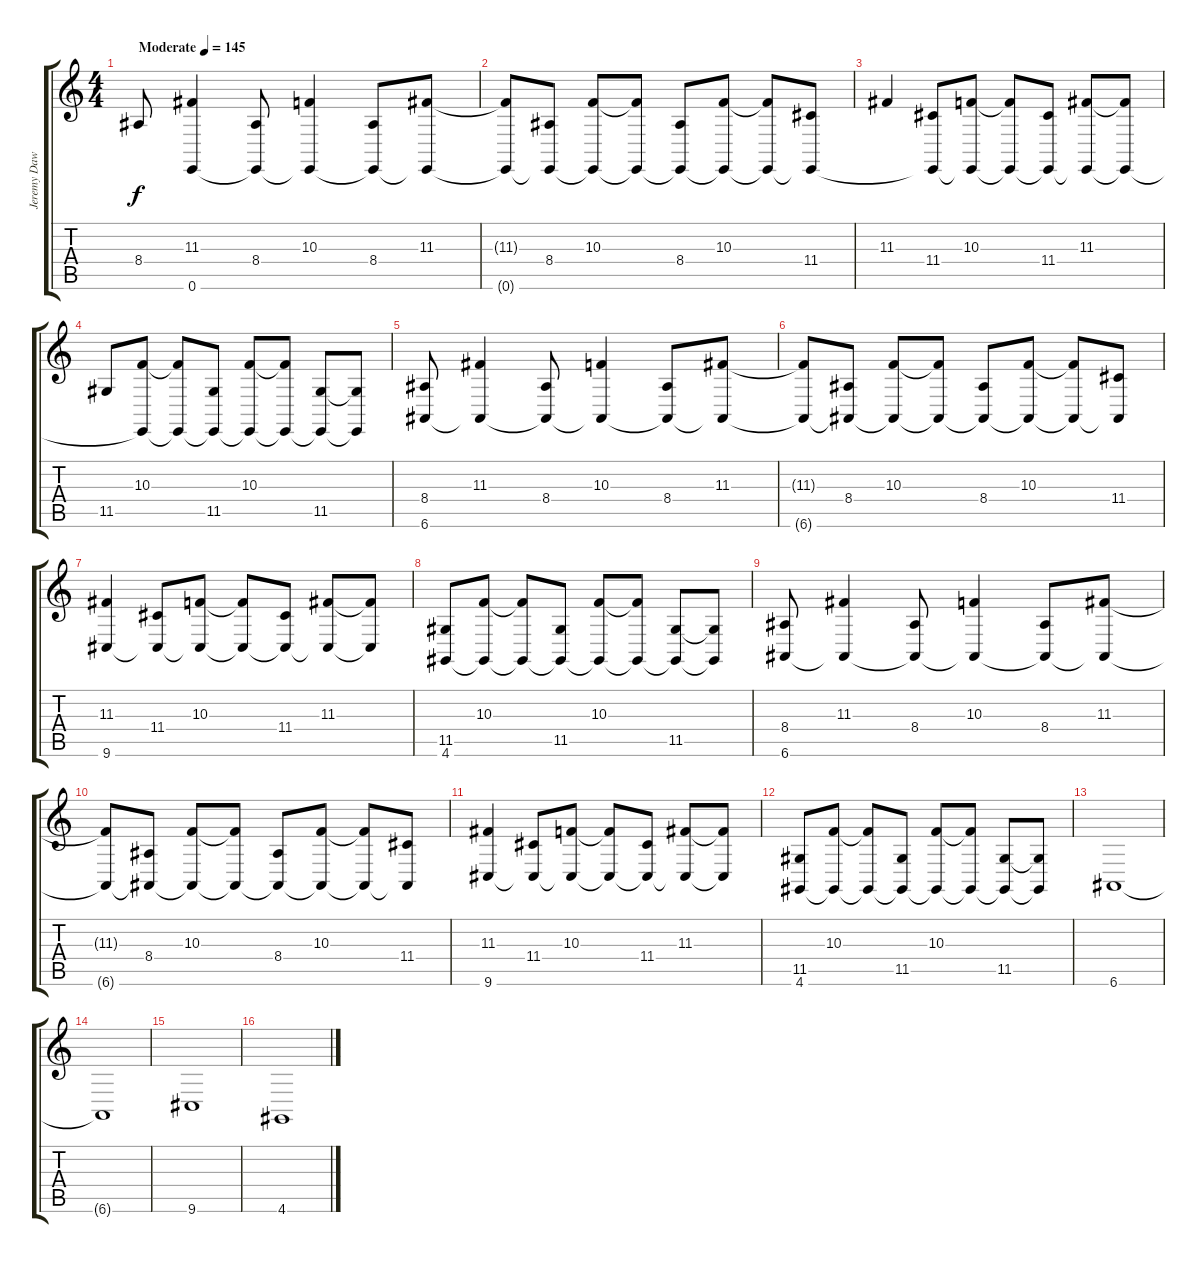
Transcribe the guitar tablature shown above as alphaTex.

\track ("Jeremy Dawson (Lead)" "Jeremy Daw") {instrument lead2sawtooth}
\staff {score tabs}
\tuning (E4 B3 G3 D3 A2 E2) {hide}
\ts (4 4)
\tempo (145 "Moderate")
\clef g2
\ks c
8.4.8{dy f instrument lead2sawtooth} (11.3 0.6).4 (8.4 0.6{t}).8 (10.3 0.6{t}).4 (8.4 0.6{t}).8 (11.3 0.6{t}).8 |
(11.3{t} 0.6{t}).8 (8.4 0.6{t}).8 (10.3 0.6{t}).8 (10.3{t} 0.6{t}).8 (8.4 0.6{t}).8 (10.3 0.6{t}).8 (10.3{t} 0.6{t}).8 (11.4 0.6{t}).8 |
11.3.4 (11.4 0.6{t}).8 (10.3 0.6{t}).8 (10.3{t} 0.6{t}).8 (11.4 0.6{t}).8 (11.3 0.6{t}).8 (11.3{t} 0.6{t}).8 |
11.5.8 (10.3 0.6{t}).8 (10.3{t} 0.6{t}).8 (11.5 0.6{t}).8 (10.3 0.6{t}).8 (10.3{t} 0.6{t}).8 (11.5 0.6{t}).8 (11.5{t} 0.6{t}).8 |
(8.4 6.6).8{instrument lead2sawtooth} (11.3 6.6{t}).4 (8.4 6.6{t}).8 (10.3 6.6{t}).4 (8.4 6.6{t}).8 (11.3 6.6{t}).8 |
(11.3{t} 6.6{t}).8 (8.4 6.6{t}).8 (10.3 6.6{t}).8 (10.3{t} 6.6{t}).8 (8.4 6.6{t}).8 (10.3 6.6{t}).8 (10.3{t} 6.6{t}).8 (11.4 6.6{t}).8 |
(11.3 9.6).4 (11.4 9.6{t}).8 (10.3 9.6{t}).8 (10.3{t} 9.6{t}).8 (11.4 9.6{t}).8 (11.3 9.6{t}).8 (11.3{t} 9.6{t}).8 |
(11.5 4.6).8 (10.3 4.6{t}).8 (10.3{t} 4.6{t}).8 (11.5 4.6{t}).8 (10.3 4.6{t}).8 (10.3{t} 4.6{t}).8 (11.5 4.6{t}).8 (11.5{t} 4.6{t}).8 |
(8.4 6.6).8{instrument lead2sawtooth} (11.3 6.6{t}).4 (8.4 6.6{t}).8 (10.3 6.6{t}).4 (8.4 6.6{t}).8 (11.3 6.6{t}).8 |
(11.3{t} 6.6{t}).8 (8.4 6.6{t}).8 (10.3 6.6{t}).8 (10.3{t} 6.6{t}).8 (8.4 6.6{t}).8 (10.3 6.6{t}).8 (10.3{t} 6.6{t}).8 (11.4 6.6{t}).8 |
(11.3 9.6).4 (11.4 9.6{t}).8 (10.3 9.6{t}).8 (10.3{t} 9.6{t}).8 (11.4 9.6{t}).8 (11.3 9.6{t}).8 (11.3{t} 9.6{t}).8 |
(11.5 4.6).8 (10.3 4.6{t}).8 (10.3{t} 4.6{t}).8 (11.5 4.6{t}).8 (10.3 4.6{t}).8 (10.3{t} 4.6{t}).8 (11.5 4.6{t}).8 (11.5{t} 4.6{t}).8 |
6.6.1{volume 16 instrument pad2warm} |
6.6{t}.1 |
9.6.1 |
4.6.1
